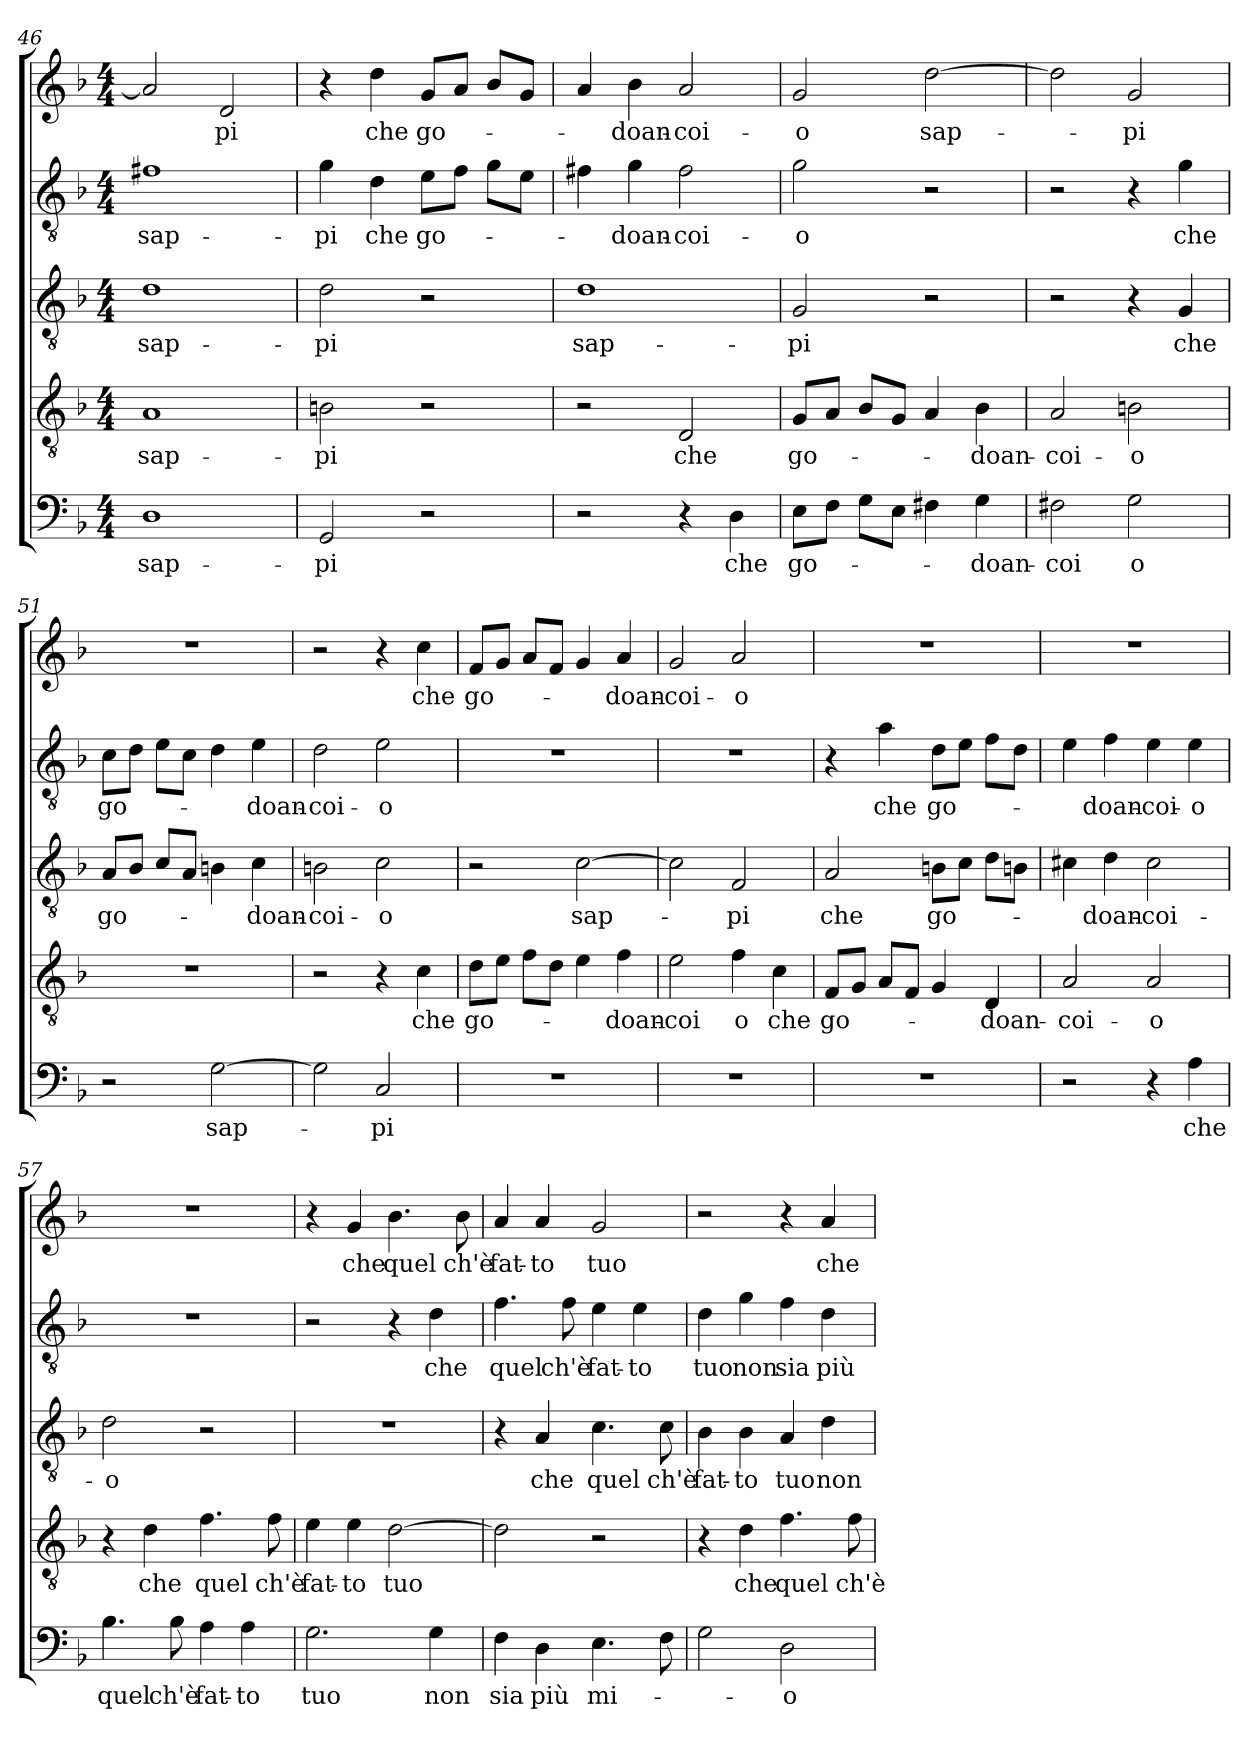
**kern	**text	**kern	**text	**kern	**text	**kern	**text	**kern	**text
*part5	*part5	*part4	*part4	*part3	*part3	*part2	*part2	*part1	*part1
*staff5	*staff5	*staff4	*staff4	*staff3	*staff3	*staff2	*staff2	*staff1	*staff1
*clefF4	*	*clefGv2	*	*clefGv2	*	*clefGv2	*	*clefG2	*
*k[b-]	*	*k[b-]	*	*k[b-]	*	*k[b-]	*	*k[b-]	*
*M4/4	*	*M4/4	*	*M4/4	*	*M4/4	*	*M4/4	*
=46	=46	=46	=46	=46	=46	=46	=46	=46	=46
1D\	sap-	1A/	sap-	1d\	sap-	1f#X\	sap-	2a/]	.
.	.	.	.	.	.	.	.	2d/	pi
=47	=47	=47	=47	=47	=47	=47	=47	=47	=47
2GG/	pi	2Bn\	pi	2d\	pi	4g\	pi	4r	.
.	.	.	.	.	.	4d\	che	4dd\	che
2r	.	2r	.	2r	.	8e\L	go-	8g/L	go-
.	.	.	.	.	.	8f\J	.	8a/J	.
.	.	.	.	.	.	8g\L	.	8b-/L	.
.	.	.	.	.	.	8e\J	.	8g/J	.
=48	=48	=48	=48	=48	=48	=48	=48	=48	=48
2r	.	2r	.	1d\	sap-	4f#X\	.	4a/	.
.	.	.	.	.	.	4g\	doan-	4b-\	doan-
4r	.	2D/	che	.	.	2f#\	coi-	2a/	coi-
4D\	che	.	.	.	.	.	.	.	.
=49	=49	=49	=49	=49	=49	=49	=49	=49	=49
8E\L	go-	8G/L	go-	2G/	pi	2g\	o	2g/	o
8F\J	.	8A/J	.	.	.	.	.	.	.
8G\L	.	8B-/L	.	.	.	.	.	.	.
8E\J	.	8G/J	.	.	.	.	.	.	.
4F#X\	.	4A/	.	2r	.	2r	.	[2dd\	sap-
4G\	doan-	4B-\	doan-	.	.	.	.	.	.
=50	=50	=50	=50	=50	=50	=50	=50	=50	=50
2F#X\	coi	2A/	coi-	2r	.	2r	.	2dd\]	.
2G\	o	2Bn\	o	4r	.	4r	.	2g/	pi
.	.	.	.	4G/	che	4g\	che	.	.
=51	=51	=51	=51	=51	=51	=51	=51	=51	=51
2r	.	1r	.	8A/L	go-	8c\L	go-	1r	.
.	.	.	.	8B-/J	.	8d\J	.	.	.
.	.	.	.	8c/L	.	8e\L	.	.	.
.	.	.	.	8A/J	.	8c\J	.	.	.
[2G\	sap-	.	.	4Bn\	.	4d\	.	.	.
.	.	.	.	4c\	doan-	4e\	doan-	.	.
=52	=52	=52	=52	=52	=52	=52	=52	=52	=52
2G\]	.	2r	.	2Bn\	coi-	2d\	coi-	2r	.
2C/	pi	4r	.	2c\	o	2e\	o	4r	.
.	.	4c\	che	.	.	.	.	4cc\	che
=53	=53	=53	=53	=53	=53	=53	=53	=53	=53
1r	.	8d\L	go-	2r	.	1r	.	8f/L	go-
.	.	8e\J	.	.	.	.	.	8g/J	.
.	.	8f\L	.	.	.	.	.	8a/L	.
.	.	8d\J	.	.	.	.	.	8f/J	.
.	.	4e\	.	[2c\	sap-	.	.	4g/	.
.	.	4f\	doan-	.	.	.	.	4a/	doan-
=54	=54	=54	=54	=54	=54	=54	=54	=54	=54
1r	.	2e\	coi	2c\]	.	1r	.	2g/	coi-
.	.	4f\	o	2F/	pi	.	.	2a/	o
.	.	4c\	che	.	.	.	.	.	.
=55	=55	=55	=55	=55	=55	=55	=55	=55	=55
1r	.	8F/L	go-	2A/	che	4r	.	1r	.
.	.	8G/J	.	.	.	.	.	.	.
.	.	8A/L	.	.	.	4a\	che	.	.
.	.	8F/J	.	.	.	.	.	.	.
.	.	4G/	.	8Bn\L	go-	8d\L	go-	.	.
.	.	.	.	8c\J	.	8e\J	.	.	.
.	.	4D/	doan-	8d\L	.	8f\L	.	.	.
.	.	.	.	8Bn\J	.	8d\J	.	.	.
=56	=56	=56	=56	=56	=56	=56	=56	=56	=56
2r	.	2A/	coi-	4c#X\	.	4e\	.	1r	.
.	.	.	.	4d\	doan-	4f\	doan-	.	.
4r	.	2A/	o	2c#\	coi-	4e\	coi-	.	.
4A\	che	.	.	.	.	4e\	o	.	.
=57	=57	=57	=57	=57	=57	=57	=57	=57	=57
4.B-\	quel	4r	.	2d\	o	1r	.	1r	.
.	.	4d\	che	.	.	.	.	.	.
8B-\	ch'è	.	.	.	.	.	.	.	.
4A\	fat-	4.f\	quel	2r	.	.	.	.	.
4A\	to	.	.	.	.	.	.	.	.
.	.	8f\	ch'è	.	.	.	.	.	.
=58	=58	=58	=58	=58	=58	=58	=58	=58	=58
2.G\	tuo	4e\	fat-	1r	.	2r	.	4r	.
.	.	4e\	to	.	.	.	.	4g/	che
.	.	[2d\	tuo	.	.	4r	.	4.b-\	quel
4G\	non	.	.	.	.	4d\	che	.	.
.	.	.	.	.	.	.	.	8b-\	ch'è
=59	=59	=59	=59	=59	=59	=59	=59	=59	=59
4F\	sia	2d\]	.	4r	.	4.f\	quel	4a/	fat-
4D\	più	.	.	4A/	che	.	.	4a/	to
.	.	.	.	.	.	8f\	ch'è	.	.
4.E\	mi-	2r	.	4.c\	quel	4e\	fat-	2g/	tuo
.	.	.	.	.	.	4e\	to	.	.
8F\	.	.	.	8c\	ch'è	.	.	.	.
=60	=60	=60	=60	=60	=60	=60	=60	=60	=60
2G\	.	4r	.	4B-\	fat-	4d\	tuo	2r	.
.	.	4d\	che	4B-\	to	4g\	non	.	.
2D\	o	4.f\	quel	4A/	tuo	4f\	sia	4r	.
.	.	.	.	4d\	non	4d\	più	4a/	che
.	.	8f\	ch'è	.	.	.	.	.	.
=	=	=	=	=	=	=	=	=	=
*-	*-	*-	*-	*-	*-	*-	*-	*-	*-
